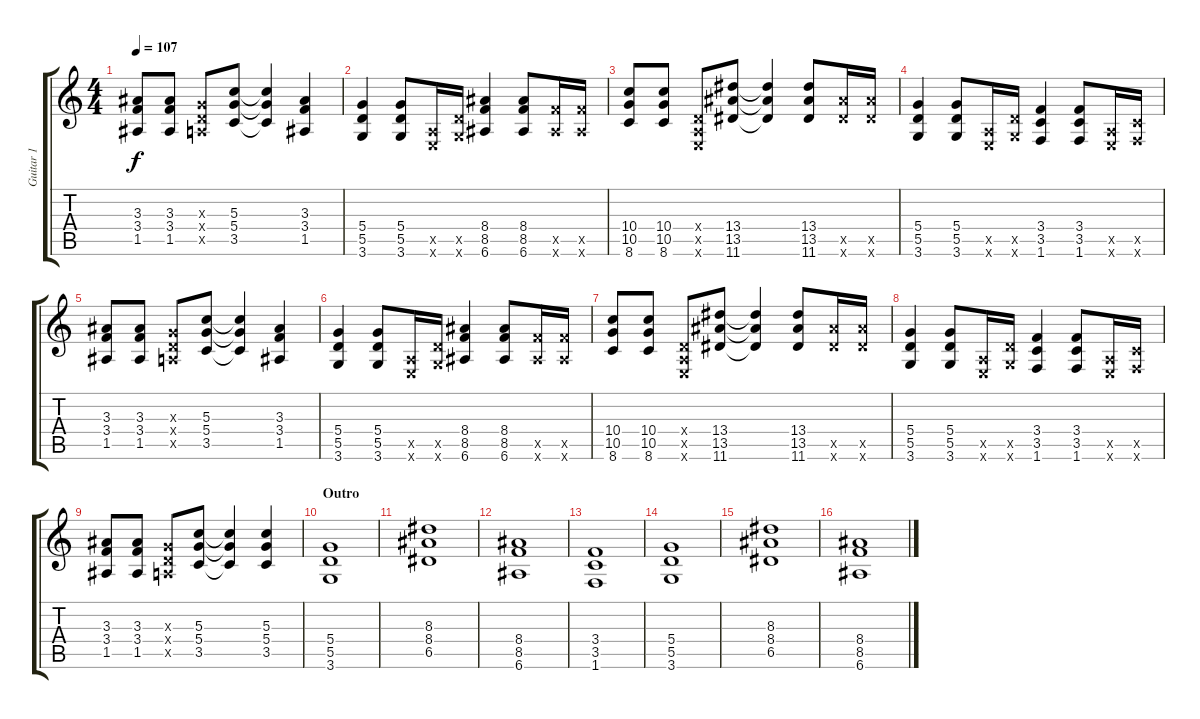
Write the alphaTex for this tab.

\track ("Guitar 1" "Guitar 1") {instrument overdrivenguitar}
\staff {score tabs}
\tuning (E4 B3 G3 D3 A2 E2) {hide}
\ts (4 4)
\tempo 107
\clef g2
\ks c
(3.3 3.4 1.5).8{dy f} (3.3 3.4 1.5).8 (0.3{x} 0.4{x} 0.5{x}).8 (5.3 5.4 3.5).8 (5.3{t} 5.4{t} 3.5{t}).4 (3.3 3.4 1.5).4 |
(5.4 5.5 3.6).4 (5.4 5.5 3.6).8 (0.5{x} 0.6{x}).16 (5.5{x} 3.6{x}).16 (8.4 8.5 6.6).4 (8.4 8.5 6.6).8 (8.5{x} 6.6{x}).16 (8.5{x} 6.6{x}).16 |
(10.4 10.5 8.6).8 (10.4 10.5 8.6).8 (0.4{x} 0.5{x} 0.6{x}).8 (13.4 13.5 11.6).8 (13.4{t} 13.5{t} 11.6{t}).4 (13.4 13.5 11.6).8 (13.5{x} 11.6{x}).16 (13.5{x} 11.6{x}).16 |
(5.4 5.5 3.6).4 (5.4 5.5 3.6).8 (0.5{x} 0.6{x}).16 (5.5{x} 3.6{x}).16 (3.4 3.5 1.6).4 (3.4 3.5 1.6).8 (0.5{x} 0.6{x}).16 (3.5{x} 1.6{x}).16 |
(3.3 3.4 1.5).8 (3.3 3.4 1.5).8 (0.3{x} 0.4{x} 0.5{x}).8 (5.3 5.4 3.5).8 (5.3{t} 5.4{t} 3.5{t}).4 (3.3 3.4 1.5).4 |
(5.4 5.5 3.6).4 (5.4 5.5 3.6).8 (0.5{x} 0.6{x}).16 (5.5{x} 3.6{x}).16 (8.4 8.5 6.6).4 (8.4 8.5 6.6).8 (8.5{x} 6.6{x}).16 (8.5{x} 6.6{x}).16 |
(10.4 10.5 8.6).8 (10.4 10.5 8.6).8 (0.4{x} 0.5{x} 0.6{x}).8 (13.4 13.5 11.6).8 (13.4{t} 13.5{t} 11.6{t}).4 (13.4 13.5 11.6).8 (13.5{x} 11.6{x}).16 (13.5{x} 11.6{x}).16 |
(5.4 5.5 3.6).4 (5.4 5.5 3.6).8 (0.5{x} 0.6{x}).16 (5.5{x} 3.6{x}).16 (3.4 3.5 1.6).4 (3.4 3.5 1.6).8 (0.5{x} 0.6{x}).16 (3.5{x} 1.6{x}).16 |
(3.3 3.4 1.5).8 (3.3 3.4 1.5).8 (0.3{x} 0.4{x} 0.5{x}).8 (5.3 5.4 3.5).8 (5.3{t} 5.4{t} 3.5{t}).4 (5.3 5.4 3.5).4 |
\section ("" "Outro")
(5.4 5.5 3.6).1{volume 13} |
(8.3 8.4 6.5).1 |
(8.4 8.5 6.6).1 |
(3.4 3.5 1.6).1 |
(5.4 5.5 3.6).1 |
(8.3 8.4 6.5).1 |
(8.4 8.5 6.6).1
